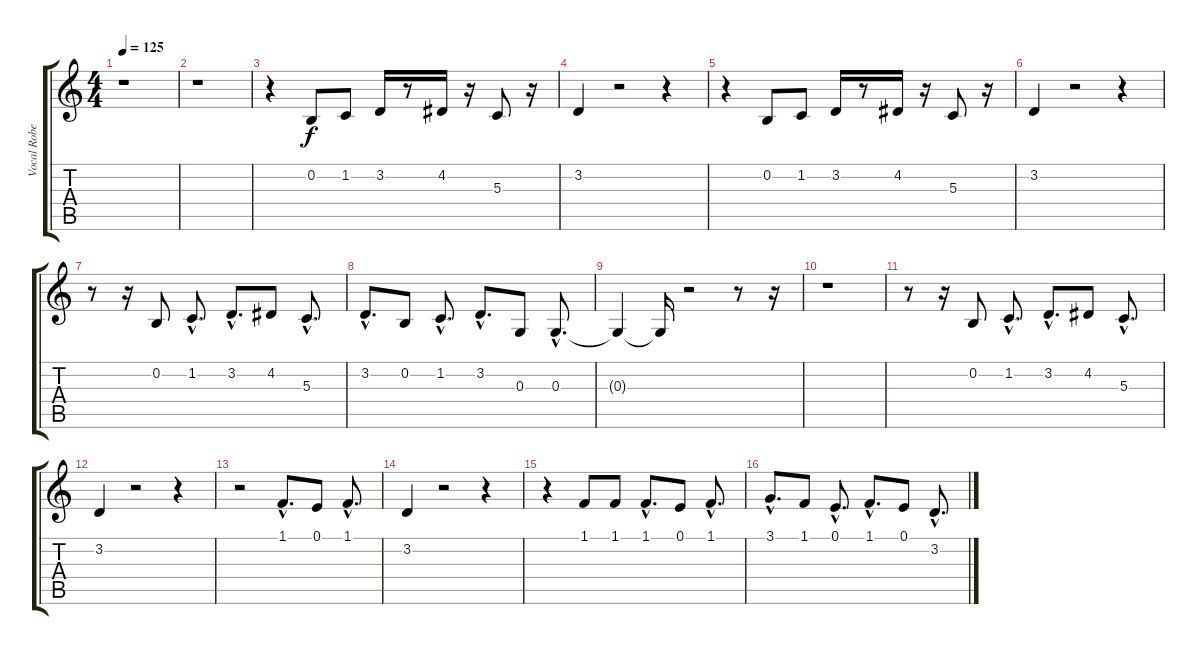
\track ("Vocal Robert" "Vocal Robe") {instrument flute}
\staff {score tabs}
\tuning (E4 B3 G3 D3 A2 E2) {hide}
\ts (4 4)
\tempo 125
\clef g2
\ks c
r.1{dy f} |
r.1 |
r.4 0.2.8 1.2.8 3.2.16 r.8 4.2.16 r.16 5.3.8 r.16 |
3.2.4 r.2 r.4 |
r.4 0.2.8 1.2.8 3.2.16 r.8 4.2.16 r.16 5.3.8 r.16 |
3.2.4 r.2 r.4 |
r.8 r.16 0.2.8 1.2{hac}.8{d} 3.2{hac}.8{d} 4.2.8 5.3{hac}.8{d} |
3.2{hac}.8{d} 0.2.8 1.2{hac}.8{d} 3.2{hac}.8{d} 0.3.8 0.3{hac}.8{d} |
0.3{t}.4 0.3{t}.16 r.2 r.8 r.16 |
r.1 |
r.8 r.16 0.2.8 1.2{hac}.8{d} 3.2{hac}.8{d} 4.2.8 5.3{hac}.8{d} |
3.2.4 r.2 r.4 |
r.2 1.1{hac}.8{d} 0.1.8 1.1{hac}.8{d} |
3.2.4 r.2 r.4 |
r.4 1.1.8 1.1.8 1.1{hac}.8{d} 0.1.8 1.1{hac}.8{d} |
3.1{hac}.8{d} 1.1.8 0.1{hac}.8{d} 1.1{hac}.8{d} 0.1.8 3.2{hac}.8{d}
